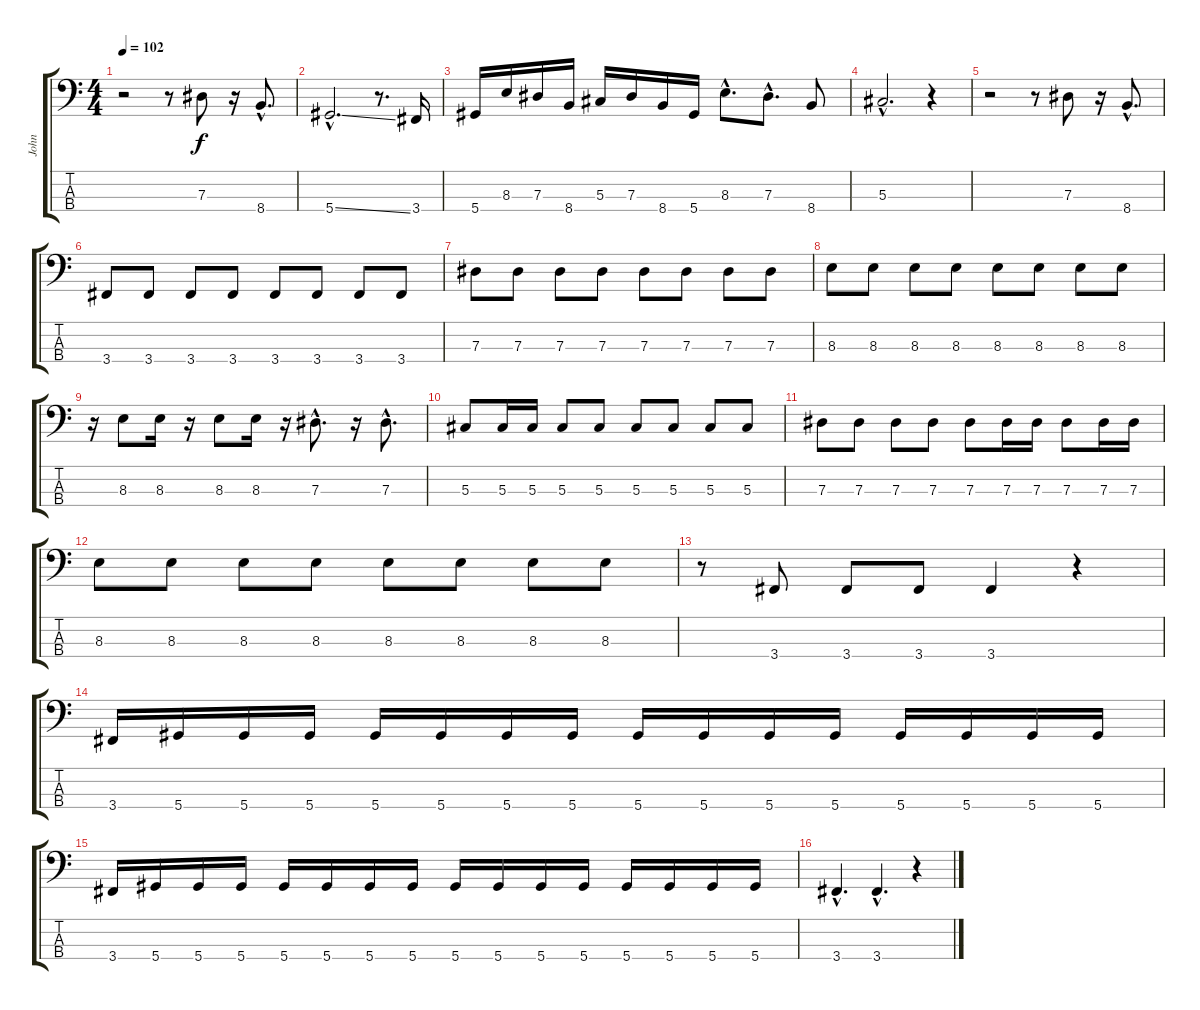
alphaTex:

\track ("John" "John") {instrument electricbassfinger}
\staff {score tabs}
\tuning (Gb2 Db2 Ab1 Eb1) {hide}
\ts (4 4)
\tempo 102
\clef f4
\ks c
r.2{dy f} r.8 7.3.8 r.16 8.4{hac}.8{d} |
5.4{ss hac}.2{d} r.8{d} 3.4.16 |
5.4.16 8.3.16 7.3.16 8.4.16 5.3.16 7.3.16 8.4.16 5.4.16 8.3{hac}.8{d} 7.3{hac}.8{d} 8.4.8 |
5.3{hac}.2{d} r.4 |
r.2 r.8 7.3.8 r.16 8.4{hac}.8{d} |
3.4.8 3.4.8 3.4.8 3.4.8 3.4.8 3.4.8 3.4.8 3.4.8 |
7.3.8 7.3.8 7.3.8 7.3.8 7.3.8 7.3.8 7.3.8 7.3.8 |
8.3.8 8.3.8 8.3.8 8.3.8 8.3.8 8.3.8 8.3.8 8.3.8 |
r.16 8.3.8 8.3.16 r.16 8.3.8 8.3.16 r.16 7.3{hac}.8{d} r.16 7.3{hac}.8{d} |
5.3.8 5.3.16 5.3.16 5.3.8 5.3.8 5.3.8 5.3.8 5.3.8 5.3.8 |
7.3.8 7.3.8 7.3.8 7.3.8 7.3.8 7.3.16 7.3.16 7.3.8 7.3.16 7.3.16 |
8.3.8 8.3.8 8.3.8 8.3.8 8.3.8 8.3.8 8.3.8 8.3.8 |
r.8 3.4.8 3.4.8 3.4.8 3.4.4 r.4 |
3.4.16 5.4.16 5.4.16 5.4.16 5.4.16 5.4.16 5.4.16 5.4.16 5.4.16 5.4.16 5.4.16 5.4.16 5.4.16 5.4.16 5.4.16 5.4.16 |
3.4.16 5.4.16 5.4.16 5.4.16 5.4.16 5.4.16 5.4.16 5.4.16 5.4.16 5.4.16 5.4.16 5.4.16 5.4.16 5.4.16 5.4.16 5.4.16 |
3.4{hac}.4{d} 3.4{hac}.4{d} r.4
